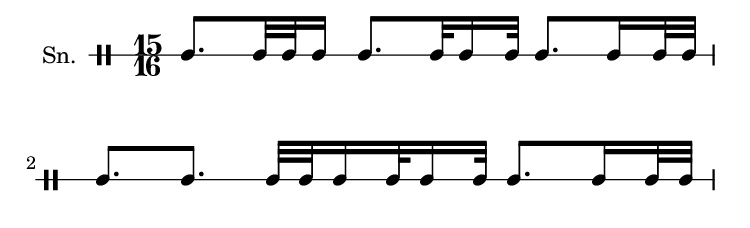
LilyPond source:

\version "2.18.2"
#(set! paper-alist (cons '("my size" . (cons (* 5 in) (* 3 in))) paper-alist))

\paper {
  indent = 0\mm
  line-width = 110\mm
  oddHeaderMarkup = ""
  evenHeaderMarkup = ""
  oddFooterMarkup = ""
  evenFooterMarkup = ""
  #(set-paper-size "my size")
}
notes = \drummode {
  \stemUp \time 15/16  tomml8. [ tomml32 tomml32 tomml16 ] tomml8. [ tomml32 tomml16 tomml32 ] tomml8. [ tomml16 tomml32 tomml32 ] tomml8. [ tomml8. ] tomml32 tomml32 tomml16 tomml32 tomml16 tomml32 tomml8. [ tomml16 tomml32 tomml32 ]}

\score {
  <<
    \new DrumStaff \with {
      \override StaffSymbol.line-count = #1
      \override BarLine.bar-extent = #'(-1 . 1)
      \override Slur.transparent = ##t
\override StemTremolo #'slope = #0.5
\override StemTremolo #'beam-thickness = #0.25
\override StemTremolo #'beam-width = #1.75
\override StemTremolo #'Y-offset = #2.25
    } <<
      \set Staff.instrumentName = #"Sn."
      \notes
    >>
  >>
  }

